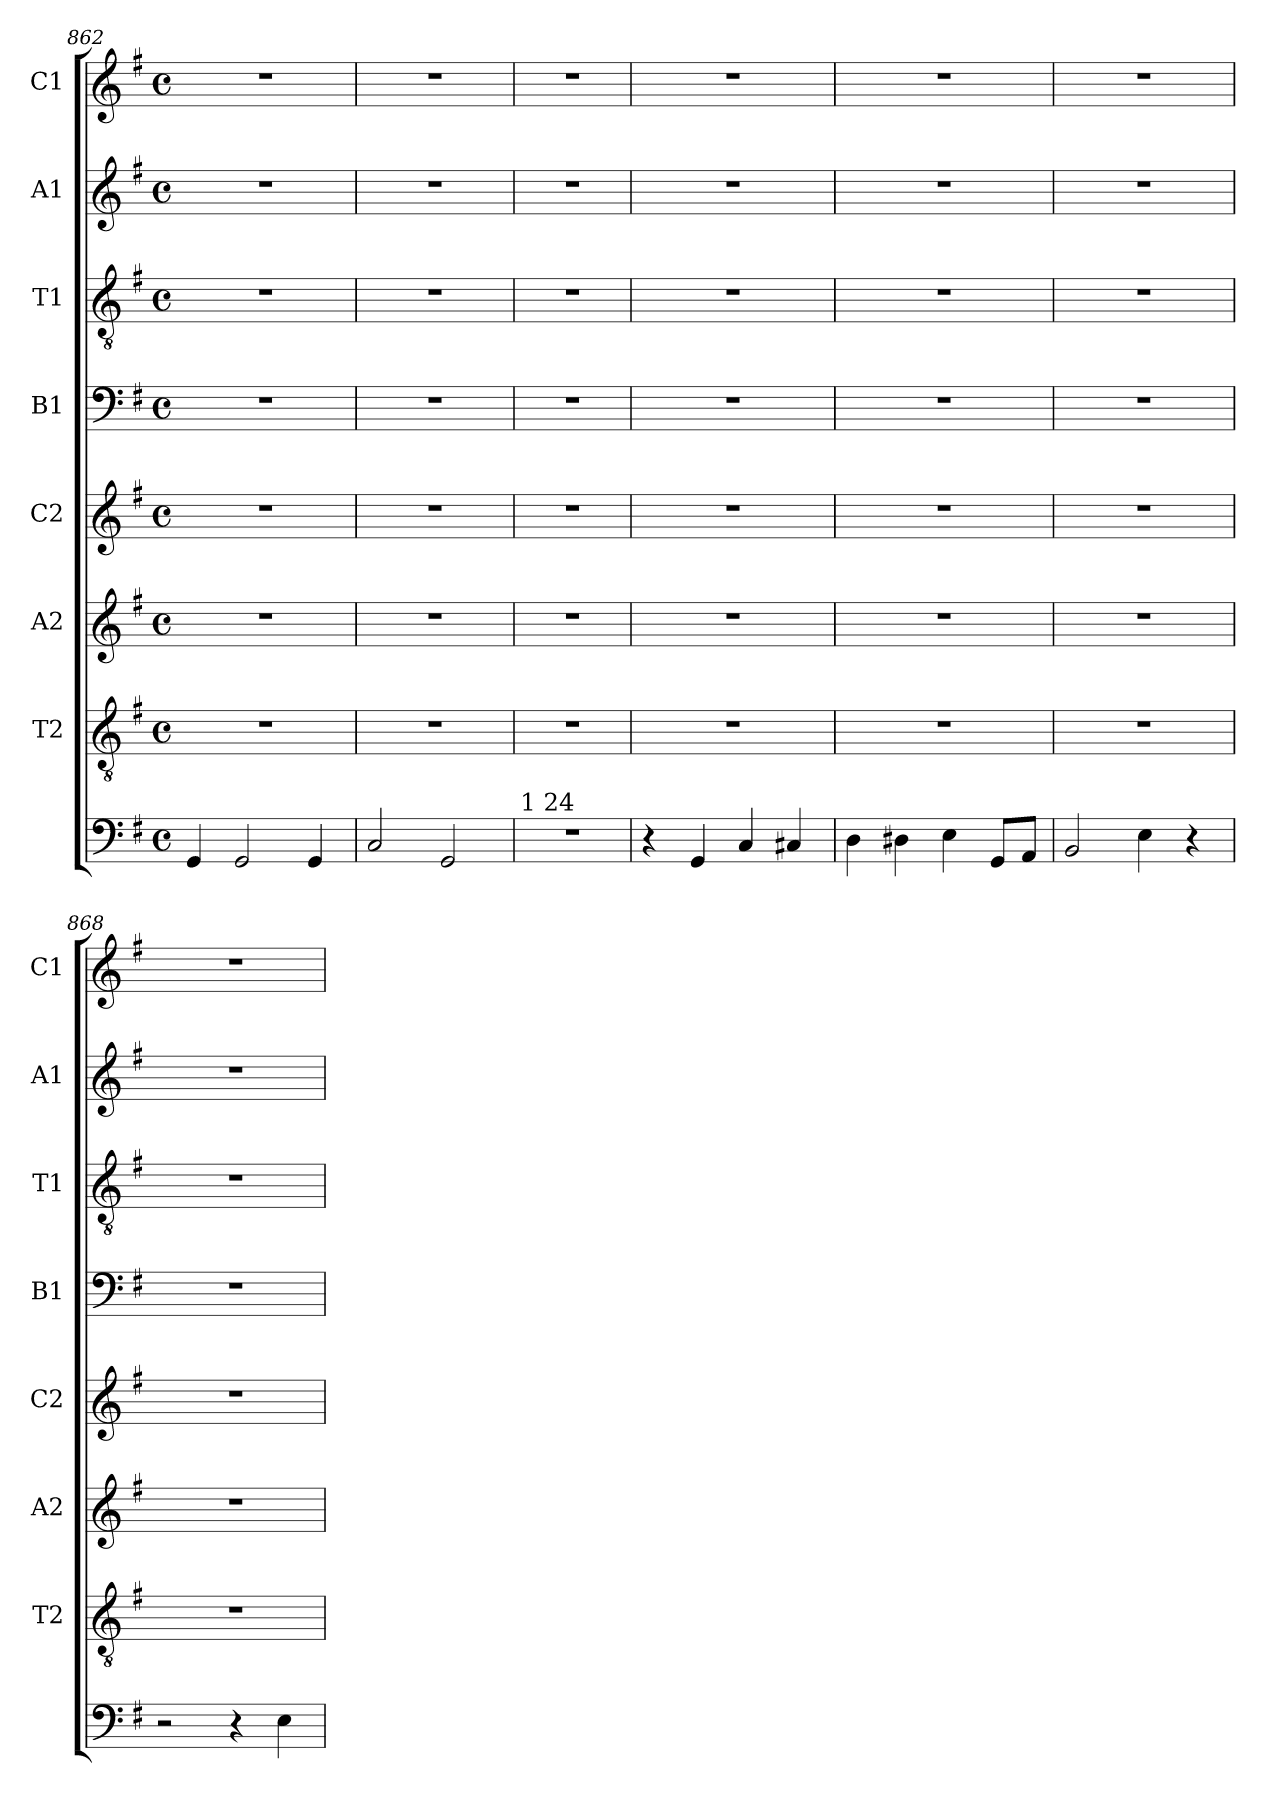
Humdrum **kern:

**kern	**kern	**kern	**kern	**kern	**kern	**kern	**kern
*part8	*part7	*part6	*part5	*part4	*part3	*part2	*part1
*staff8	*staff7	*staff6	*staff5	*staff4	*staff3	*staff2	*staff1
*	*I"T2	*I"A2	*I"C2	*I"B1	*I"T1	*I"A1	*I"C1
*	*I'T2	*I'A2	*I'C2	*I'B1	*I'T1	*I'A1	*I'C1
*clefF4	*clefGv2	*clefG2	*clefG2	*clefF4	*clefGv2	*clefG2	*clefG2
*k[f#]	*k[f#]	*k[f#]	*k[f#]	*k[f#]	*k[f#]	*k[f#]	*k[f#]
*G:	*G:	*G:	*G:	*G:	*G:	*G:	*G:
*M4/4	*M4/4	*M4/4	*M4/4	*M4/4	*M4/4	*M4/4	*M4/4
*met(c)	*met(c)	*met(c)	*met(c)	*met(c)	*met(c)	*met(c)	*met(c)
=862	=862	=862	=862	=862	=862	=862	=862
4GG/	1r	1r	1r	1r	1r	1r	1r
2GG/	.	.	.	.	.	.	.
4GG/	.	.	.	.	.	.	.
=863	=863	=863	=863	=863	=863	=863	=863
2C/	1r	1r	1r	1r	1r	1r	1r
2GG/	.	.	.	.	.	.	.
!!LO:LB:g=z
=864	=864	=864	=864	=864	=864	=864	=864
!LO:TX:a:t=1 24	!	!	!	!	!	!	!
1r	1r	1r	1r	1r	1r	1r	1r
=865	=865	=865	=865	=865	=865	=865	=865
4r	1r	1r	1r	1r	1r	1r	1r
4GG/	.	.	.	.	.	.	.
4C/	.	.	.	.	.	.	.
4C#X/	.	.	.	.	.	.	.
=866	=866	=866	=866	=866	=866	=866	=866
4D\	1r	1r	1r	1r	1r	1r	1r
4D#X\	.	.	.	.	.	.	.
4E\	.	.	.	.	.	.	.
8GG/L	.	.	.	.	.	.	.
8AA/J	.	.	.	.	.	.	.
=867	=867	=867	=867	=867	=867	=867	=867
2BB/	1r	1r	1r	1r	1r	1r	1r
4E\	.	.	.	.	.	.	.
4r	.	.	.	.	.	.	.
=868	=868	=868	=868	=868	=868	=868	=868
2r	1r	1r	1r	1r	1r	1r	1r
4r	.	.	.	.	.	.	.
4E\	.	.	.	.	.	.	.
=	=	=	=	=	=	=	=
*-	*-	*-	*-	*-	*-	*-	*-
